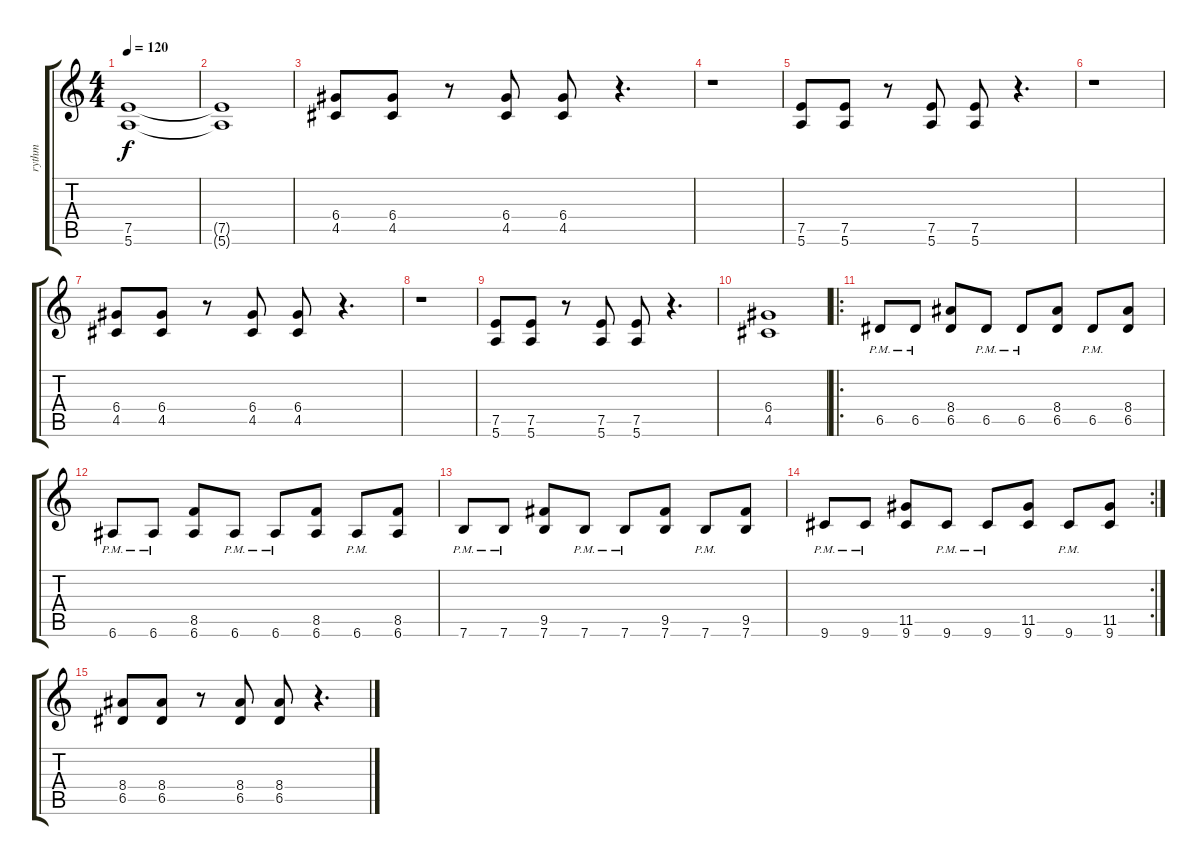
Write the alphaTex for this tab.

\track ("rythm" "rythm") {instrument distortionguitar}
\staff {score tabs}
\tuning (E4 B3 G3 D3 A2 E2) {hide}
\ts (4 4)
\tempo 120
\clef g2
\ks c
(7.5{t} 5.6{t}).1{dy f} |
(7.5{t} 5.6{t}).1 |
(6.4 4.5).8 (6.4 4.5).8 r.8 (6.4 4.5).8 (6.4 4.5).8 r.4{d} |
r.1 |
(7.5 5.6).8 (7.5 5.6).8 r.8 (7.5 5.6).8 (7.5 5.6).8 r.4{d} |
r.1 |
(6.4 4.5).8 (6.4 4.5).8 r.8 (6.4 4.5).8 (6.4 4.5).8 r.4{d} |
r.1 |
(7.5 5.6).8 (7.5 5.6).8 r.8 (7.5 5.6).8 (7.5 5.6).8 r.4{d} |
(6.4 4.5).1 |
\ro
6.5{pm}.8 6.5{pm}.8 (8.4 6.5).8 6.5{pm}.8 6.5{pm}.8 (8.4 6.5).8 6.5{pm}.8 (8.4 6.5).8 |
6.6{pm}.8 6.6{pm}.8 (8.5 6.6).8 6.6{pm}.8 6.6{pm}.8 (8.5 6.6).8 6.6{pm}.8 (8.5 6.6).8 |
7.6{pm}.8 7.6{pm}.8 (9.5 7.6).8 7.6{pm}.8 7.6{pm}.8 (9.5 7.6).8 7.6{pm}.8 (9.5 7.6).8 |
\rc 2
9.6{pm}.8 9.6{pm}.8 (11.5 9.6).8 9.6{pm}.8 9.6{pm}.8 (11.5 9.6).8 9.6{pm}.8 (11.5 9.6).8 |
(8.4 6.5).8 (8.4 6.5).8 r.8 (8.4 6.5).8 (8.4 6.5).8 r.4{d}
